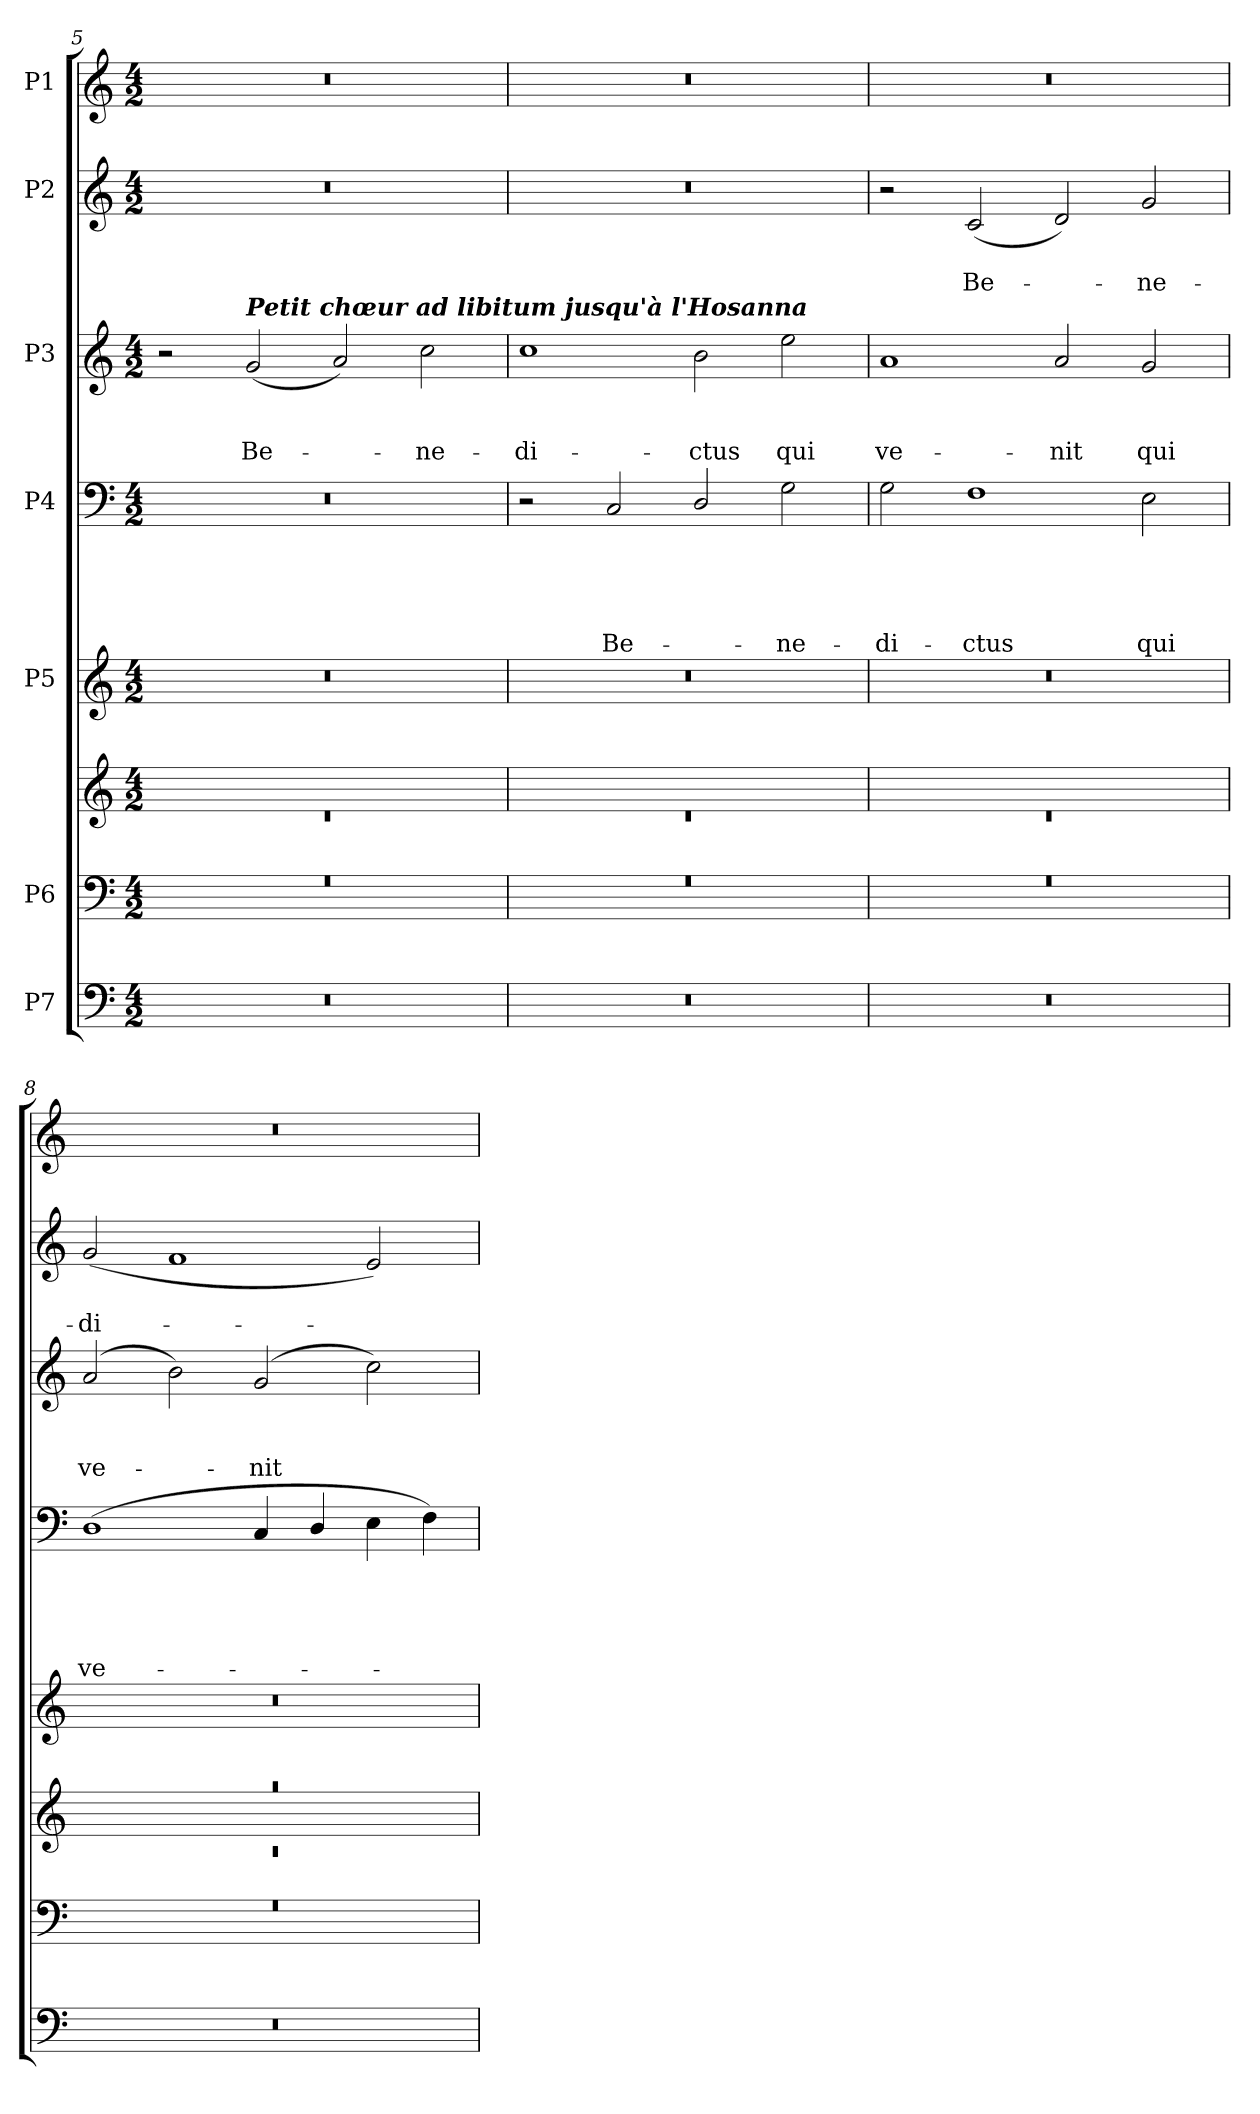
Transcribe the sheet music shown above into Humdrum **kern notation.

**kern	**kern	**kern	**kern	**kern	**text	**text	**text	**text	**text	**kern	**text	**text	**text	**kern	**text	**text	**kern
*part7	*part6	*part6	*part5	*part4	*part4	*part4	*part4	*part4	*part4	*part3	*part3	*part3	*part3	*part2	*part2	*part2	*part1
*staff8	*staff7	*staff6	*staff5	*staff4	*staff4	*staff4	*staff4	*staff4	*staff4	*staff3	*staff3	*staff3	*staff3	*staff2	*staff2	*staff2	*staff1
*I"P7	*I"P6	*	*I"P5	*I"P4	*	*	*	*	*	*I"P3	*	*	*	*I"P2	*	*	*I"P1
*clefF4	*clefF4	*clefG2	*clefG2	*clefF4	*	*	*	*	*	*clefG2	*	*	*	*clefG2	*	*	*clefG2
*	*	*	*	*	*	*	*	*	*	*ITrd7c12	*	*	*	*	*	*	*
*k[]	*k[]	*k[]	*k[]	*k[]	*	*	*	*	*	*k[]	*	*	*	*k[]	*	*	*k[]
*C:	*C:	*C:	*C:	*C:	*	*	*	*	*	*C:	*	*	*	*C:	*	*	*C:
*M4/2	*M4/2	*M4/2	*M4/2	*M4/2	*	*	*	*	*	*M4/2	*	*	*	*M4/2	*	*	*M4/2
=5	=5	=5	=5	=5	=5	=5	=5	=5	=5	=5	=5	=5	=5	=5	=5	=5	=5
*	*	*^	*	*	*	*	*	*	*	*	*	*	*	*	*	*	*
!LO:N:vis=1	!LO:N:vis=1	!	!LO:N:vis=1	!	!LO:N:vis=1	!	!	!	!	!	!	!	!	!	!LO:N:vis=1	!	!	!LO:N:vis=1
*	*^	*	*	*	*	*	*	*	*	*	*	*	*	*	*	*	*	*
0r	0r	0ryy	0ryy	0r	0r	0r	.	.	.	.	.	2r	.	.	.	0r	.	.	0r
!	!	!	!	!	!	!	!	!	!	!	!	!LO:TX:a:Bi:t=Petit chœur ad libitum jusqu'à l'Hosanna	!	!	!	!	!	!	!
!	!	!	!	!	!	!	!	!	!	!	!	!	!	!	!LO:LY:b	!	!	!	!
.	.	.	.	.	.	.	.	.	.	.	.	(<2G/	.	.	Be-	.	.	.	.
.	.	.	.	.	.	.	.	.	.	.	.	2A/)	.	.	.	.	.	.	.
!	!	!	!	!	!	!	!	!	!	!	!	!	!	!	!LO:LY:b	!	!	!	!
.	.	.	.	.	.	.	.	.	.	.	.	2c\	.	.	-ne-	.	.	.	.
=6	=6	=6	=6	=6	=6	=6	=6	=6	=6	=6	=6	=6	=6	=6	=6	=6	=6	=6	=6
!LO:N:vis=1	!LO:N:vis=1	!	!	!LO:N:vis=1	!	!	!	!	!	!	!	!	!	!	!LO:LY:b	!LO:N:vis=1	!	!	!LO:N:vis=1
0r	0r	0ryy	0ryy	0r	0r	2r	.	.	.	.	.	1c	.	.	-di-	0r	.	.	0r
!	!	!	!	!	!	!	!	!	!	!	!LO:LY:b	!	!	!	!	!	!	!	!
.	.	.	.	.	.	2C/	.	.	.	.	Be-	.	.	.	.	.	.	.	.
!	!	!	!	!	!	!	!	!	!	!	!	!	!	!	!LO:LY:b	!	!	!	!
.	.	.	.	.	.	2D/	.	.	.	.	.	2B\	.	.	-ctus	.	.	.	.
!	!	!	!	!	!	!	!	!	!	!	!LO:LY:b	!	!	!	!LO:LY:b	!	!	!	!
.	.	.	.	.	.	2G\	.	.	.	.	-ne-	2e\	.	.	qui	.	.	.	.
=7	=7	=7	=7	=7	=7	=7	=7	=7	=7	=7	=7	=7	=7	=7	=7	=7	=7	=7	=7
!LO:N:vis=1	!LO:N:vis=1	!	!	!LO:N:vis=1	!	!	!	!	!	!	!LO:LY:b	!	!	!	!LO:LY:b	!	!	!	!LO:N:vis=1
0r	0r	0ryy	0ryy	0r	0r	2G\	.	.	.	.	-di-	1A	.	.	ve-	2r	.	.	0r
!	!	!	!	!	!	!	!	!	!	!	!LO:LY:b	!	!	!	!	!	!	!LO:LY:b	!
.	.	.	.	.	.	1F	.	.	.	.	-ctus	.	.	.	.	(<2c/	.	Be-	.
!	!	!	!	!	!	!	!	!	!	!	!	!	!	!	!LO:LY:b	!	!	!	!
.	.	.	.	.	.	.	.	.	.	.	.	2A/	.	.	-nit	2d/)	.	.	.
!	!	!	!	!	!	!	!	!	!	!	!LO:LY:b	!	!	!	!LO:LY:b	!	!	!LO:LY:b	!
.	.	.	.	.	.	2E\	.	.	.	.	qui	2G/	.	.	qui	2g/	.	-ne-	.
!!LO:PB:g=z
=8	=8	=8	=8	=8	=8	=8	=8	=8	=8	=8	=8	=8	=8	=8	=8	=8	=8	=8	=8
!LO:N:vis=1	!LO:N:vis=1	!	!LO:N:vis=1	!LO:N:vis=1	!LO:N:vis=1	!	!	!	!	!	!LO:LY:b	!	!	!	!LO:LY:b	!	!	!LO:LY:b	!LO:N:vis=1
0r	0r	0ryy	0raa	0rc	0r	(<1D	.	.	.	.	ve-	(<2A/	.	.	ve-	(<2g/	.	-di-	0r
.	.	.	.	.	.	.	.	.	.	.	.	2B\)	.	.	.	1f	.	.	.
!	!	!	!	!	!	!	!	!	!	!	!	!	!	!	!LO:LY:b	!	!	!	!
.	.	.	.	.	.	4C/	.	.	.	.	.	(<2G/	.	.	-nit	.	.	.	.
.	.	.	.	.	.	4D/	.	.	.	.	.	.	.	.	.	.	.	.	.
.	.	.	.	.	.	4E\	.	.	.	.	.	2c\)	.	.	.	2e/)	.	.	.
.	.	.	.	.	.	4F\)	.	.	.	.	.	.	.	.	.	.	.	.	.
*	*v	*v	*	*	*	*	*	*	*	*	*	*	*	*	*	*	*	*	*
*	*	*v	*v	*	*	*	*	*	*	*	*	*	*	*	*	*	*	*
=	=	=	=	=	=	=	=	=	=	=	=	=	=	=	=	=	=
*-	*-	*-	*-	*-	*-	*-	*-	*-	*-	*-	*-	*-	*-	*-	*-	*-	*-
